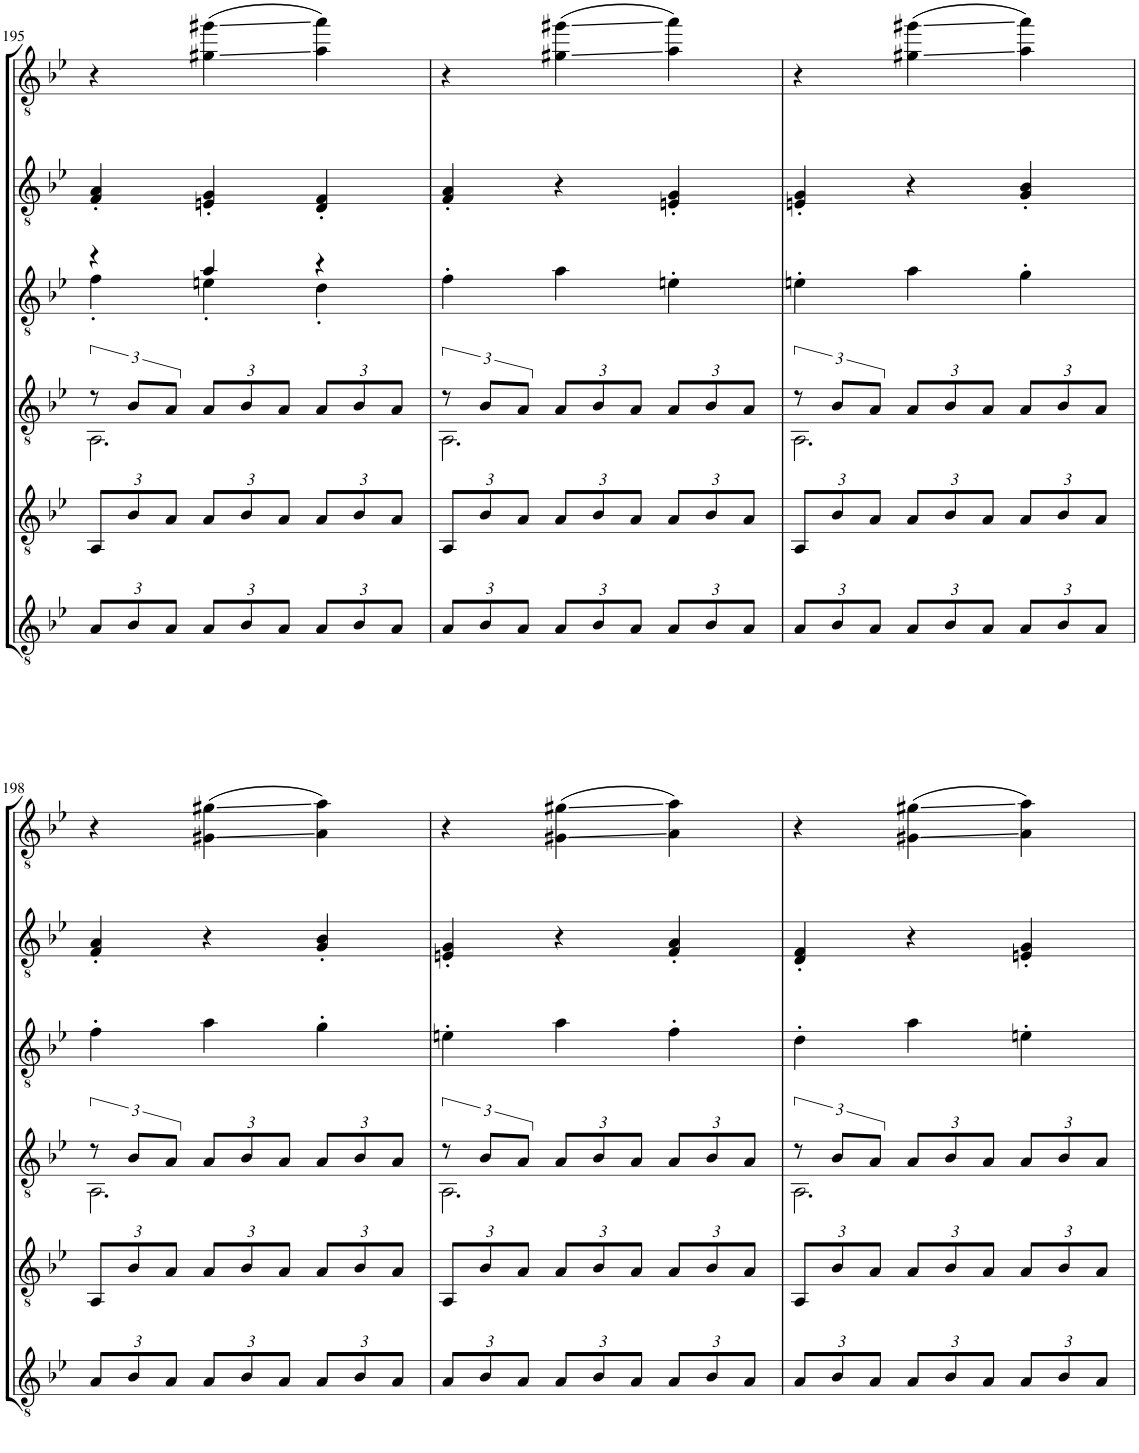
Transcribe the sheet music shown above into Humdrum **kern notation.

**kern	**kern	**kern	**kern	**kern	**kern
*part6	*part5	*part4	*part3	*part2	*part1
*staff6	*staff5	*staff4	*staff3	*staff2	*staff1
*I"C.G.	*I"Gtr.5	*I"Gtr.4	*I"Gtr.3	*I"Gtr.2	*I"Gtr.1
!!LO:PB:g=z
*clefGv2	*clefGv2	*clefGv2	*clefGv2	*clefGv2	*clefGv2
*k[b-e-]	*k[b-e-]	*k[b-e-]	*k[b-e-]	*k[b-e-]	*k[b-e-]
*M3/4	*M3/4	*M3/4	*M3/4	*M3/4	*M3/4
*Xbrackettup	*Xbrackettup	*	*	*	*
=195	=195	=195	=195	=195	=195
*	*	*^	*^	*	*
12A/L	12AA/L	12r	2.AA\	4r	4f'<\	4F/' 4A/'	4r
12B-/	12B-/	12B-/L	.	.	.	.	.
12A/J	12A/J	12A/J	.	.	.	.	.
*	*	*Xbrackettup	*	*	*	*	*
12A/L	12A/L	12A/L	.	4a/	4en'\	4En/' 4G/'	(4g#X\ 4gg#X\
12B-/	12B-/	12B-/	.	.	.	.	.
12A/J	12A/J	12A/J	.	.	.	.	.
12A/L	12A/L	12A/L	.	4r	4d'\	4D/' 4F/'	4a\ 4aa\)
12B-/	12B-/	12B-/	.	.	.	.	.
12A/J	12A/J	12A/J	.	.	.	.	.
*	*	*	*	*v	*v	*	*
=196	=196	=196	=196	=196	=196	=196
*	*	*brackettup	*	*	*	*
12A/L	12AA/L	12r	2.AA\	4f'\	4F/' 4A/'	4r
12B-/	12B-/	12B-/L	.	.	.	.
12A/J	12A/J	12A/J	.	.	.	.
*	*	*Xbrackettup	*	*	*	*
12A/L	12A/L	12A/L	.	4a\	4r	(4g#X\ 4gg#X\
12B-/	12B-/	12B-/	.	.	.	.
12A/J	12A/J	12A/J	.	.	.	.
12A/L	12A/L	12A/L	.	4en'\	4En/' 4G/'	4a\ 4aa\)
12B-/	12B-/	12B-/	.	.	.	.
12A/J	12A/J	12A/J	.	.	.	.
=197	=197	=197	=197	=197	=197	=197
*	*	*brackettup	*	*	*	*
12A/L	12AA/L	12r	2.AA\	4en'\	4En/' 4G/'	4r
12B-/	12B-/	12B-/L	.	.	.	.
12A/J	12A/J	12A/J	.	.	.	.
*	*	*Xbrackettup	*	*	*	*
12A/L	12A/L	12A/L	.	4a\	4r	(4g#X\ 4gg#X\
12B-/	12B-/	12B-/	.	.	.	.
12A/J	12A/J	12A/J	.	.	.	.
12A/L	12A/L	12A/L	.	4g'\	4G/' 4B-/'	4a\ 4aa\)
12B-/	12B-/	12B-/	.	.	.	.
12A/J	12A/J	12A/J	.	.	.	.
!!LO:LB:g=z
=198	=198	=198	=198	=198	=198	=198
*	*	*brackettup	*	*	*	*
12A/L	12AA/L	12r	2.AA\	4f'\	4F/' 4A/'	4r
12B-/	12B-/	12B-/L	.	.	.	.
12A/J	12A/J	12A/J	.	.	.	.
*	*	*Xbrackettup	*	*	*	*
12A/L	12A/L	12A/L	.	4a\	4r	(4G#X\ 4g#X\
12B-/	12B-/	12B-/	.	.	.	.
12A/J	12A/J	12A/J	.	.	.	.
12A/L	12A/L	12A/L	.	4g'\	4G/' 4B-/'	4A\ 4a\)
12B-/	12B-/	12B-/	.	.	.	.
12A/J	12A/J	12A/J	.	.	.	.
=199	=199	=199	=199	=199	=199	=199
*	*	*brackettup	*	*	*	*
12A/L	12AA/L	12r	2.AA\	4en'\	4En/' 4G/'	4r
12B-/	12B-/	12B-/L	.	.	.	.
12A/J	12A/J	12A/J	.	.	.	.
*	*	*Xbrackettup	*	*	*	*
12A/L	12A/L	12A/L	.	4a\	4r	(4G#X\ 4g#X\
12B-/	12B-/	12B-/	.	.	.	.
12A/J	12A/J	12A/J	.	.	.	.
12A/L	12A/L	12A/L	.	4f'\	4F/' 4A/'	4A\ 4a\)
12B-/	12B-/	12B-/	.	.	.	.
12A/J	12A/J	12A/J	.	.	.	.
=200	=200	=200	=200	=200	=200	=200
*	*	*brackettup	*	*	*	*
12A/L	12AA/L	12r	2.AA\	4d'\	4D/' 4F/'	4r
12B-/	12B-/	12B-/L	.	.	.	.
12A/J	12A/J	12A/J	.	.	.	.
*	*	*Xbrackettup	*	*	*	*
12A/L	12A/L	12A/L	.	4a\	4r	(4G#X\ 4g#X\
12B-/	12B-/	12B-/	.	.	.	.
12A/J	12A/J	12A/J	.	.	.	.
12A/L	12A/L	12A/L	.	4en'\	4En/' 4G/'	4A\ 4a\)
12B-/	12B-/	12B-/	.	.	.	.
12A/J	12A/J	12A/J	.	.	.	.
*	*	*v	*v	*	*	*
=	=	=	=	=	=
*-	*-	*-	*-	*-	*-
